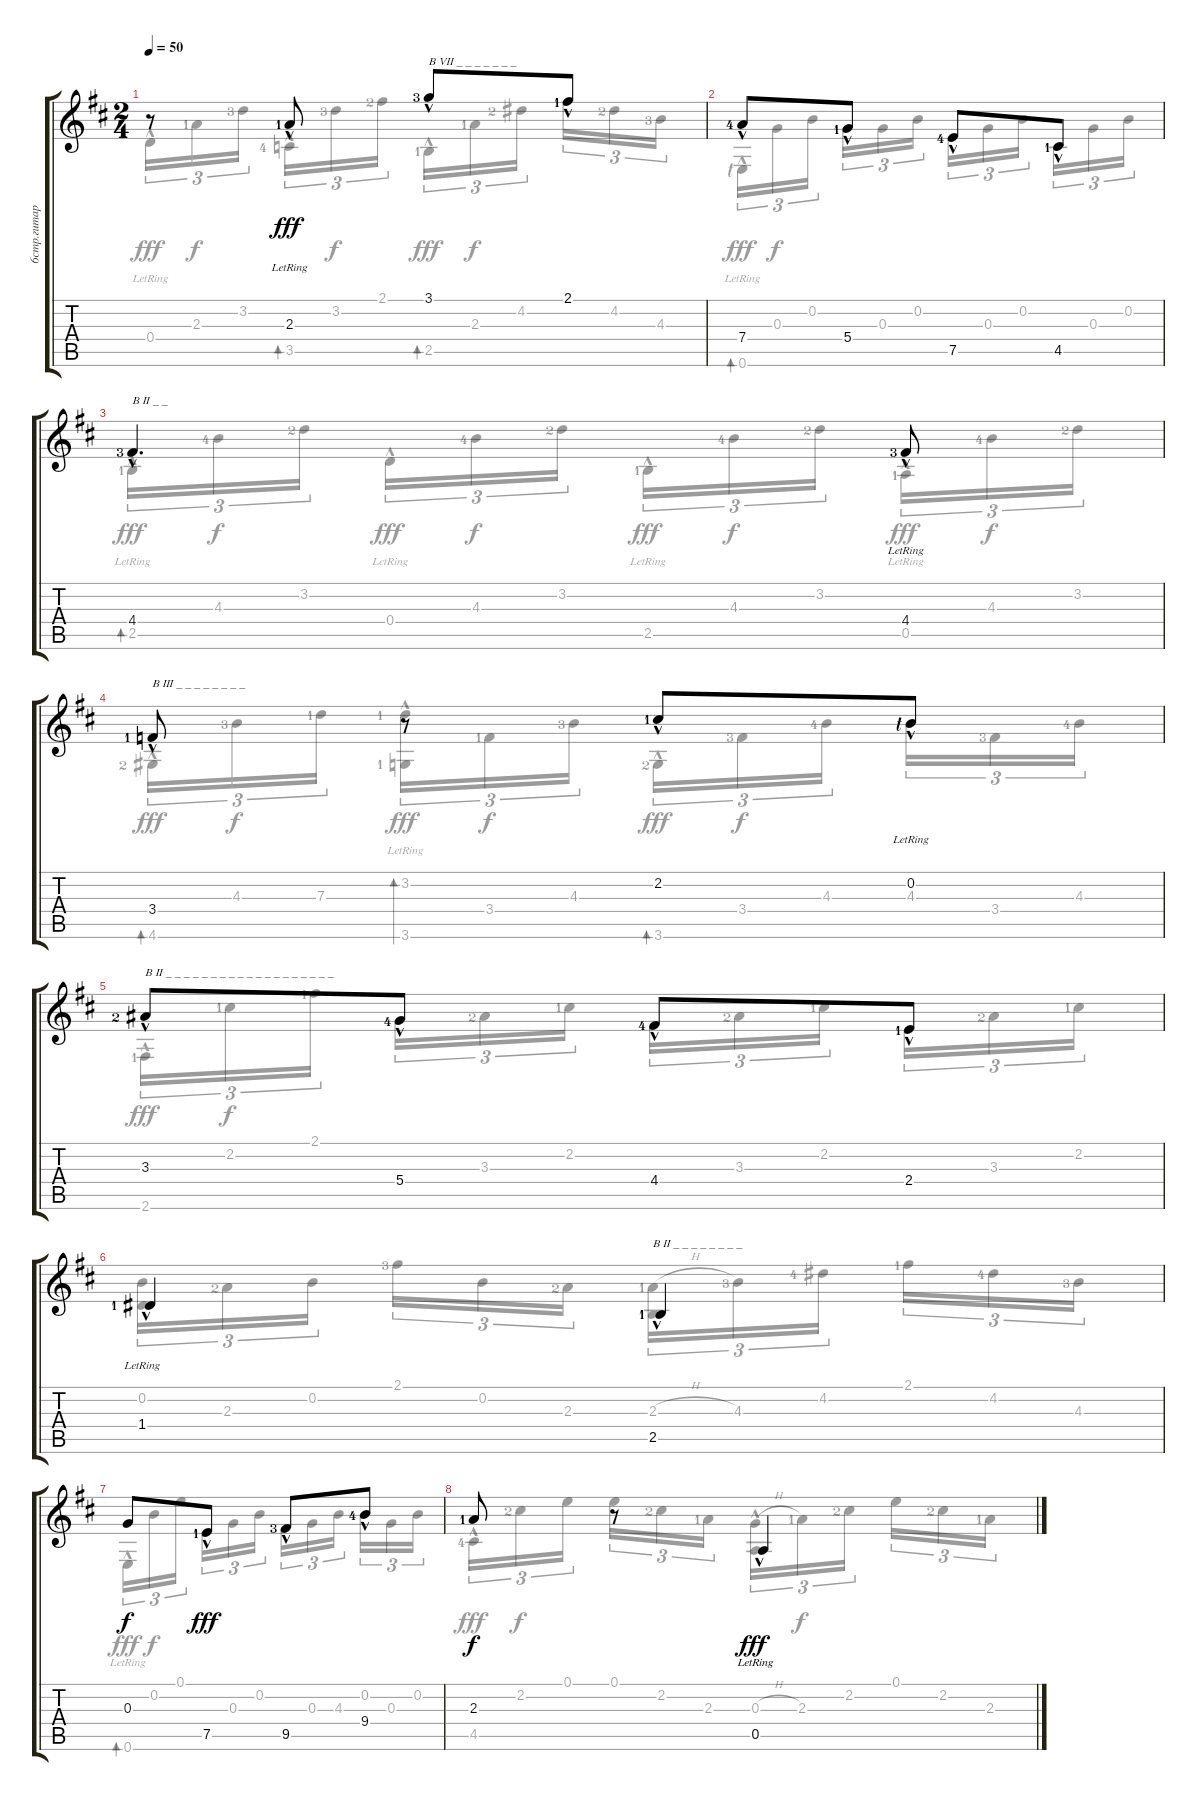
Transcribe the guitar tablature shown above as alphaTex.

\track ("6стр.гитара" "6стр.гитар") {instrument acousticguitarnylon}
\staff {score tabs}
\tuning (E4 B3 G3 D3 A2 E2) {hide}
\voice
\ts (2 4)
\tempo 50
\clef g2
\ks bminor
r.8{dy fff} 2.3{hac lr lf 2}.8 3.1{hac lf 4}.8{txt "B VII _ _ _ _ _ _ _ "} 2.1{hac lf 2}.8 |
7.4{hac lf 5}.8 5.4{hac lf 2}.8 7.5{hac lf 5}.8 4.5{hac lf 2}.8 |
4.4{hac lf 4}.4{d txt "B II _ _"} 4.4{hac lr lf 4}.8 |
3.4{hac lf 2}.8{txt "B III _ _ _ _ _ _ _ _"} r.8 2.2{hac lf 2}.8 0.2{hac lr lf 1}.8 |
3.3{hac lf 3}.8{txt "B II _ _ _ _ _ _ _ _ _ _ _ _ _ _ _ _ _ _ _ "} 5.4{hac lf 5}.8 4.4{hac lf 5}.8 2.4{hac lf 2}.8 |
1.4{hac lr lf 2}.4 2.5{hac lf 2}.4{txt "B II _ _ _ _ _ _ _ _"} |
0.3.8{dy f} 7.5{hac lf 2}.8{dy fff} 9.5{hac lf 4}.8 9.4{hac lf 5}.8 |
2.3{lf 2}.8{dy f} r.8 0.5{hac lr}.4{dy fff}
\voice
\clef g2
\ottava regular
\simile none
\ks bminor
0.4{hac lr}.16{tu (3 2) dy fff} 2.3{lf 2}.16{tu (3 2) dy f} 3.2{lf 4}.16{tu (3 2) beam splitsecondary} 3.5{hac lf 5}.16{tu (3 2) bd 480 dy fff} 3.2{lf 4}.16{tu (3 2) dy f} 2.1{lf 3}.16{tu (3 2)} 2.5{hac lf 2}.16{tu (3 2) bd 480 dy fff} 2.3{lf 2}.16{tu (3 2) dy f} 4.2{lf 3}.16{tu (3 2) beam splitsecondary} 2.1.16{tu (3 2)} 4.2{lf 3}.16{tu (3 2)} 4.3{lf 4}.16{tu (3 2)} |
0.6{hac lr lf 1}.16{tu (3 2) bd 480 dy fff} 0.3.16{tu (3 2) dy f} 0.2.16{tu (3 2) beam splitsecondary} 5.4.16{tu (3 2)} 0.3.16{tu (3 2)} 0.2.16{tu (3 2)} 7.5.16{tu (3 2)} 0.3.16{tu (3 2)} 0.2.16{tu (3 2) beam splitsecondary} 4.5.16{tu (3 2)} 0.3.16{tu (3 2)} 0.2.16{tu (3 2)} |
2.5{hac lr lf 2}.16{tu (3 2) bd 480 dy fff} 4.3{lf 5}.16{tu (3 2) dy f} 3.2{lf 3}.16{tu (3 2) beam splitsecondary} 0.4{hac lr}.16{tu (3 2) dy fff} 4.3{lf 5}.16{tu (3 2) dy f} 3.2{lf 3}.16{tu (3 2)} 2.5{hac lr lf 2}.16{tu (3 2) dy fff} 4.3{lf 5}.16{tu (3 2) dy f} 3.2{lf 3}.16{tu (3 2) beam splitsecondary} 0.5{hac lr lf 2}.16{tu (3 2) dy fff} 4.3{lf 5}.16{tu (3 2) dy f} 3.2{lf 3}.16{tu (3 2)} |
4.6{hac lf 3}.16{tu (3 2) bd 480 dy fff} 4.3{lf 4}.16{tu (3 2) dy f} 7.3{lf 2}.16{tu (3 2) beam splitsecondary} (3.2{hac lf 2} 3.6{hac lr lf 2}).16{tu (3 2) bd 480 dy fff} 3.4{lf 2}.16{tu (3 2) dy f} 4.3{lf 4}.16{tu (3 2)} 3.6{hac lf 3}.16{tu (3 2) bd 480 dy fff} 3.4{lf 4}.16{tu (3 2) dy f} 4.3{lf 5}.16{tu (3 2) beam splitsecondary} 4.3.16{tu (3 2)} 3.4{lf 4}.16{tu (3 2)} 4.3{lf 5}.16{tu (3 2)} |
2.6{hac lf 2}.16{tu (3 2) dy fff} 2.2{lf 2}.16{tu (3 2) dy f} 2.1{lf 2}.16{tu (3 2) beam splitsecondary} 5.4.16{tu (3 2)} 3.3{lf 3}.16{tu (3 2)} 2.2{lf 2}.16{tu (3 2)} 4.4.16{tu (3 2)} 3.3{lf 3}.16{tu (3 2)} 2.2{lf 2}.16{tu (3 2) beam splitsecondary} 2.4.16{tu (3 2)} 3.3{lf 3}.16{tu (3 2)} 2.2{lf 2}.16{tu (3 2)} |
(0.2 1.4).16{tu (3 2)} 2.3{lf 3}.16{tu (3 2)} 0.2.16{tu (3 2) beam splitsecondary} 2.1{lf 4}.16{tu (3 2)} 0.2.16{tu (3 2)} 2.3{lf 3}.16{tu (3 2)} (2.3{h lf 2} 2.5).16{tu (3 2)} 4.3{lf 4}.16{tu (3 2)} 4.2{lf 5}.16{tu (3 2) beam splitsecondary} 2.1{lf 2}.16{tu (3 2)} 4.2{lf 5}.16{tu (3 2)} 4.3{lf 4}.16{tu (3 2)} |
0.6{hac lr}.16{tu (3 2) bd 480 dy fff} 0.2.16{tu (3 2) dy f} 0.1.16{tu (3 2) beam splitsecondary} 7.5.16{tu (3 2)} 0.3.16{tu (3 2)} 0.2.16{tu (3 2)} 9.5.16{tu (3 2)} 0.3.16{tu (3 2)} 4.3.16{tu (3 2) beam splitsecondary} 0.2.16{tu (3 2)} 0.3.16{tu (3 2)} 0.2.16{tu (3 2)} |
4.5{hac lf 5}.16{tu (3 2) dy fff} 2.2{lf 3}.16{tu (3 2) dy f} 0.1.16{tu (3 2) beam splitsecondary} 0.1.16{tu (3 2)} 2.2{lf 3}.16{tu (3 2)} 2.3{lf 2}.16{tu (3 2)} (0.3{h hac lr} 0.5).16{tu (3 2) dy fff} 2.3{lf 2}.16{tu (3 2) dy f} 2.2{lf 3}.16{tu (3 2) beam splitsecondary} 0.1.16{tu (3 2)} 2.2{lf 3}.16{tu (3 2)} 2.3{lf 2}.16{tu (3 2)}
